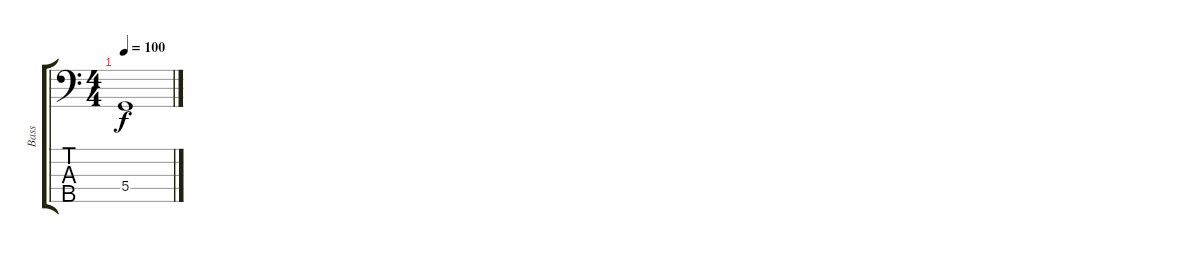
\track ("Bass" "Bass") {instrument electricbassfinger}
\staff {score tabs}
\tuning (G2 D2 A1 D1 B0) {hide}
\ts (4 4)
\tempo 100
\clef f4
\ks c
5.4.1{dy f}
